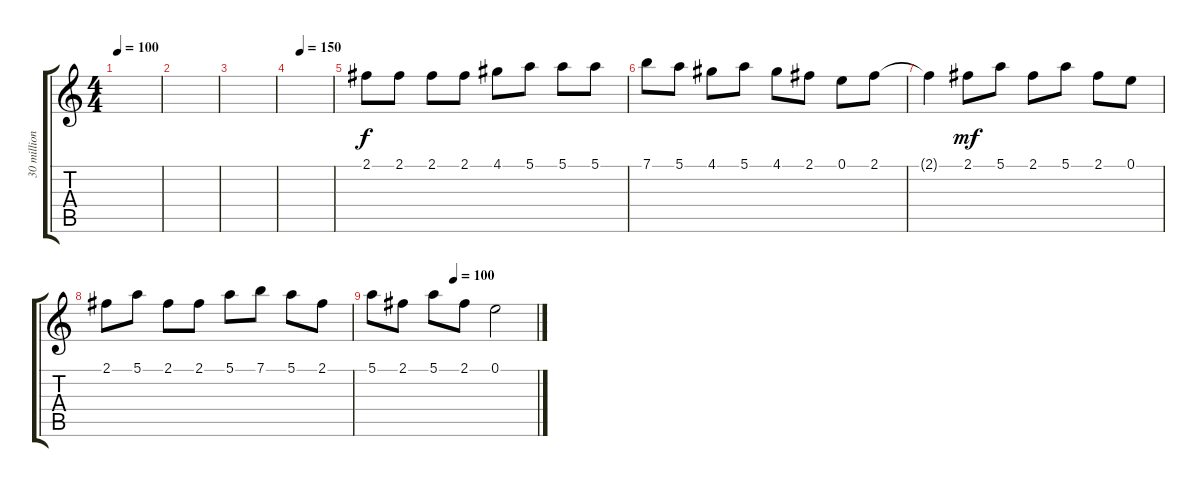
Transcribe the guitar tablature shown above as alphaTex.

\track ("30 millions d'amis" "30 million") {instrument acousticguitarnylon}
\staff {score tabs}
\tuning (E4 B3 G3 D3 A2 E2) {hide}
\ts (4 4)
\tempo 100
\clef g2
\ks c
|
|
|
\tempo (150 0.25)
|
2.1.8 2.1.8 2.1.8 2.1.8 4.1.8 5.1.8 5.1.8 5.1.8 |
7.1.8 5.1.8 4.1.8 5.1.8 4.1.8 2.1.8 0.1.8 2.1.8 |
2.1{t}.4{dy f} 2.1.8{dy mf} 5.1.8 2.1.8 5.1.8 2.1.8 0.1.8 |
2.1.8 5.1.8 2.1.8 2.1.8 5.1.8 7.1.8 5.1.8 2.1.8 |
\tempo (100 0.5)
5.1.8 2.1.8 5.1.8 2.1.8 0.1.2
